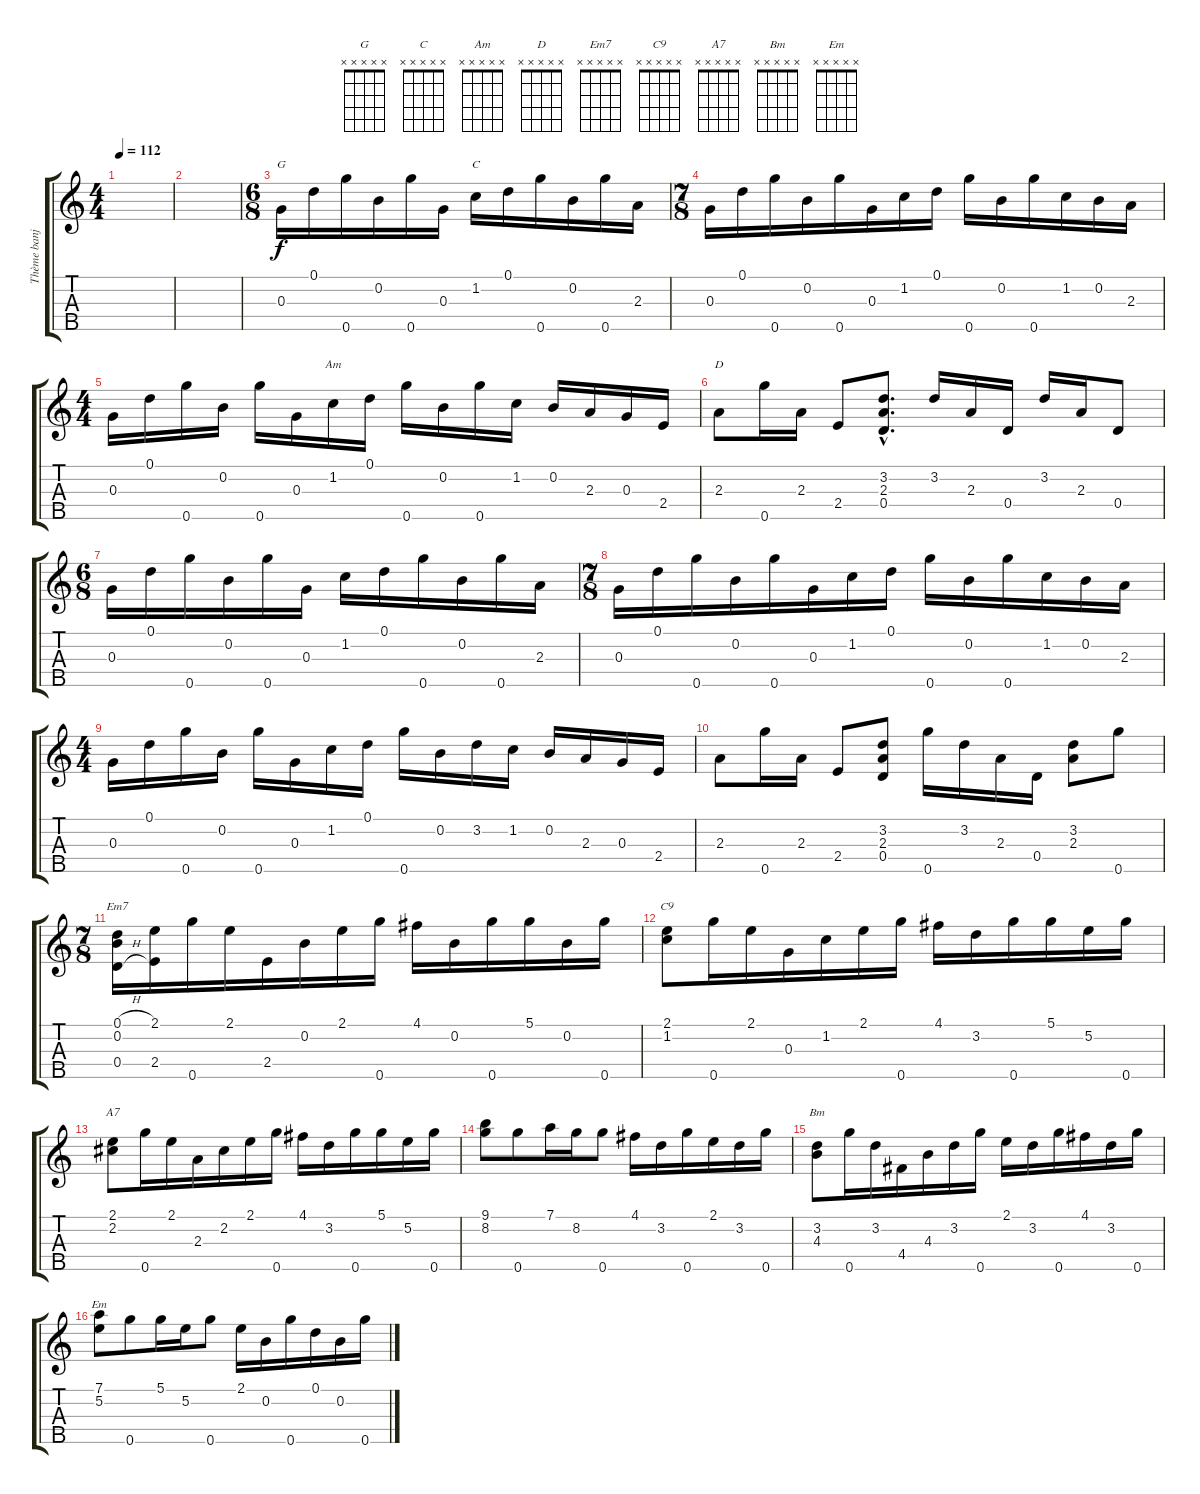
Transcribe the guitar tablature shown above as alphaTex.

\track ("Thème banjo" "Thème banj") {instrument banjo}
\staff {score tabs}
\tuning (D4 B3 G3 D3 G4) {hide}
\displaytranspose 12
\chord ("G" x x x x x) {firstfret 0}
\chord ("C" x x x x x) {firstfret 0}
\chord ("Am" x x x x x) {firstfret 0}
\chord ("D" x x x x x) {firstfret 0}
\chord ("Em7" x x x x x) {firstfret 0}
\chord ("C9" x x x x x) {firstfret 0}
\chord ("A7" x x x x x) {firstfret 0}
\chord ("Bm" x x x x x) {firstfret 0}
\chord ("Em" x x x x x) {firstfret 0}
\ts (4 4)
\tempo 112
\clef g2
\ks c
|
|
\ts (6 8)
0.3.16{ch "G"} 0.1.16 0.5.16 0.2.16 0.5.16 0.3.16 1.2.16{ch "C"} 0.1.16 0.5.16 0.2.16 0.5.16 2.3.16 |
\ts (7 8)
0.3.16 0.1.16 0.5.16 0.2.16 0.5.16 0.3.16 1.2.16 0.1.16 0.5.16 0.2.16 0.5.16 1.2.16 0.2.16 2.3.16 |
\ts (4 4)
0.3.16 0.1.16 0.5.16 0.2.16 0.5.16 0.3.16 1.2.16{ch "Am"} 0.1.16 0.5.16 0.2.16 0.5.16 1.2.16 0.2.16 2.3.16 0.3.16 2.4.16 |
2.3.8{ch "D"} 0.5.16 2.3.16 2.4.8 (3.2{hac} 2.3{hac} 0.4{hac}).8{d} 3.2.16 2.3.16 0.4.16 3.2.16 2.3.16 0.4.8 |
\ts (6 8)
0.3.16 0.1.16 0.5.16 0.2.16 0.5.16 0.3.16 1.2.16 0.1.16 0.5.16 0.2.16 0.5.16 2.3.16 |
\ts (7 8)
0.3.16 0.1.16 0.5.16 0.2.16 0.5.16 0.3.16 1.2.16 0.1.16 0.5.16 0.2.16 0.5.16 1.2.16 0.2.16 2.3.16 |
\ts (4 4)
0.3.16 0.1.16 0.5.16 0.2.16 0.5.16 0.3.16 1.2.16 0.1.16 0.5.16 0.2.16 3.2.16 1.2.16 0.2.16 2.3.16 0.3.16 2.4.16 |
2.3.8 0.5.16 2.3.16 2.4.8 (3.2 2.3 0.4).8 0.5.16 3.2.16 2.3.16 0.4.16 (3.2 2.3).8 0.5.8 |
\ts (7 8)
(0.1{h} 0.2 0.4{h}).16{ch "Em7"} (2.1 2.4).16 0.5.16 2.1.16 2.4.16 0.2.16 2.1.16 0.5.16 4.1.16 0.2.16 0.5.16 5.1.16 0.2.16 0.5.16 |
(2.1 1.2).8{ch "C9"} 0.5.16 2.1.16 0.3.16 1.2.16 2.1.16 0.5.16 4.1.16 3.2.16 0.5.16 5.1.16 5.2.16 0.5.16 |
(2.1 2.2).8{ch "A7"} 0.5.16 2.1.16 2.3.16 2.2.16 2.1.16 0.5.16 4.1.16 3.2.16 0.5.16 5.1.16 5.2.16 0.5.16 |
(9.1 8.2).8 0.5.8 7.1.16 8.2.16 0.5.8 4.1.16 3.2.16 0.5.16 2.1.16 3.2.16 0.5.16 |
(3.2 4.3).8{ch "Bm"} 0.5.16 3.2.16 4.4.16 4.3.16 3.2.16 0.5.16 2.1.16 3.2.16 0.5.16 4.1.16 3.2.16 0.5.16 |
(7.1 5.2).8{ch "Em"} 0.5.8 5.1.16 5.2.16 0.5.8 2.1.16 0.2.16 0.5.16 0.1.16 0.2.16 0.5.16
